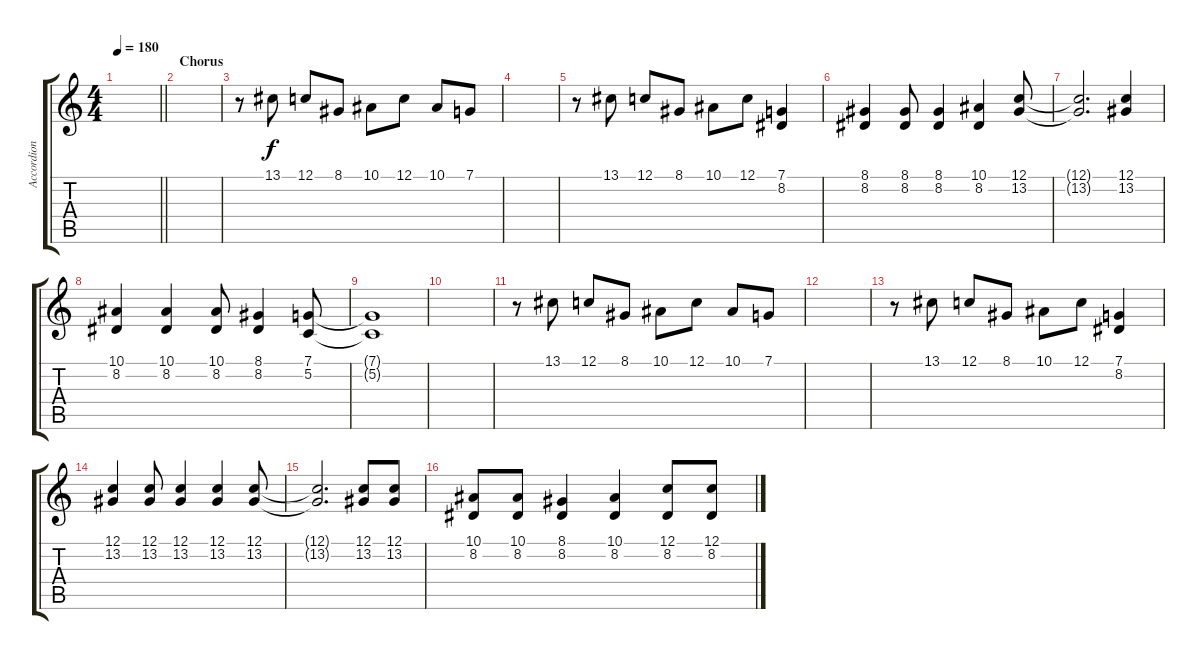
\track ("Accordion" "Accordion") {instrument accordion}
\staff {score tabs}
\tuning (C4 G3 Eb3 Bb2 F2 C2) {hide}
\ts (4 4)
\tempo 180
\clef g2
\barLineRight lightlight
\ks c
|
\section ("" "Chorus")
|
r.8 13.1.8 12.1.8 8.1.8 10.1.8 12.1.8 10.1.8 7.1.8 |
|
r.8 13.1.8 12.1.8 8.1.8 10.1.8 12.1.8 (7.1 8.2).4 |
(8.1 8.2).4 (8.1 8.2).8 (8.1 8.2).4 (10.1 8.2).4 (12.1 13.2).8 |
(12.1{t} 13.2{t}).2{d} (12.1 13.2).4 |
(10.1 8.2).4 (10.1 8.2).4 (10.1 8.2).8 (8.1 8.2).4 (7.1 5.2).8 |
(7.1{t} 5.2{t}).1 |
|
r.8 13.1.8 12.1.8 8.1.8 10.1.8 12.1.8 10.1.8 7.1.8 |
|
r.8 13.1.8 12.1.8 8.1.8 10.1.8 12.1.8 (7.1 8.2).4 |
(12.1 13.2).4 (12.1 13.2).8 (12.1 13.2).4 (12.1 13.2).4 (12.1 13.2).8 |
(12.1{t} 13.2{t}).2{d} (12.1 13.2).8 (12.1 13.2).8 |
(10.1 8.2).8 (10.1 8.2).8 (8.1 8.2).4 (10.1 8.2).4 (12.1 8.2).8 (12.1 8.2).8
